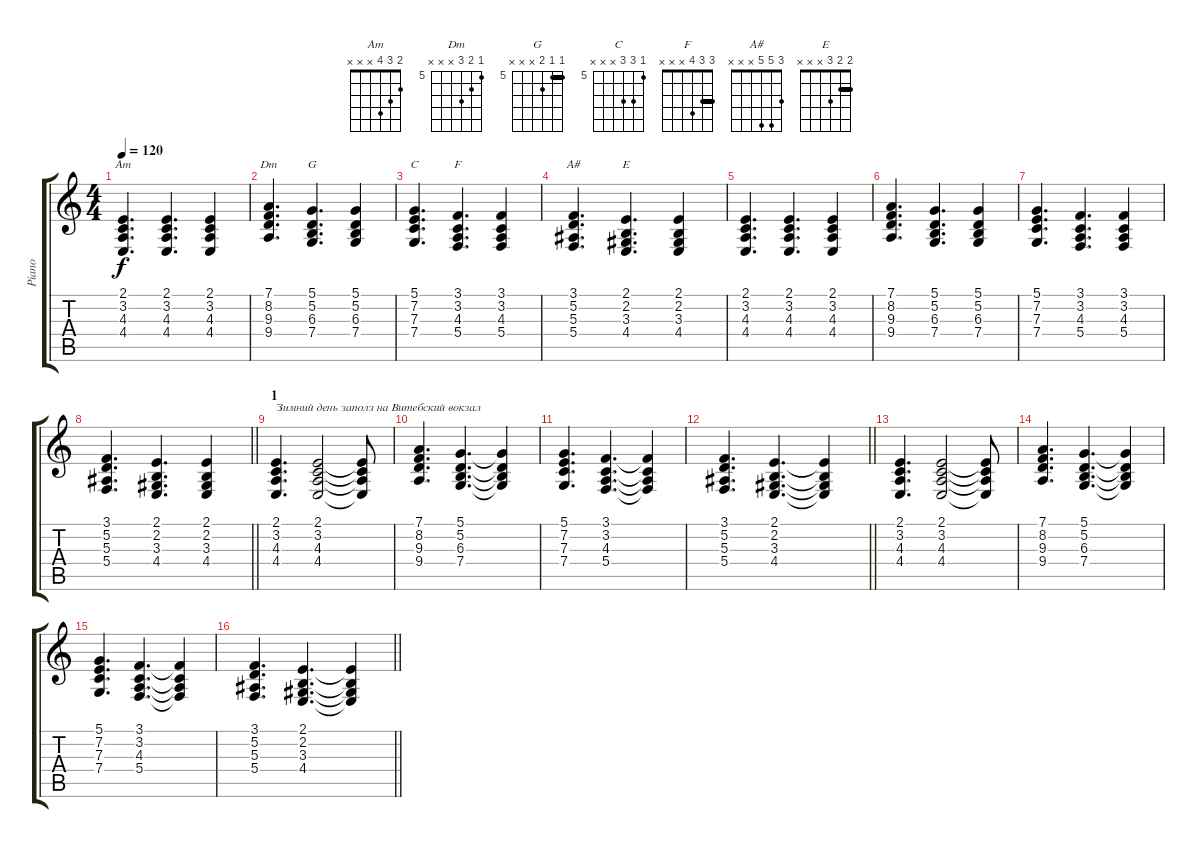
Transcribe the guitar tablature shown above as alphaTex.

\track ("Piano" "Piano") {instrument acousticgrandpiano}
\staff {score tabs}
\tuning (D4 A3 F3 C3 G2 D2) {hide}
\chord ("Am" 2 3 4 x x x)
\chord ("Dm" 5 6 7 x x x) {firstfret 5}
\chord ("G" 5 5 6 x x x) {firstfret 5 barre 5}
\chord ("C" 5 7 7 x x x) {firstfret 5}
\chord ("F" 3 3 4 x x x) {barre 3}
\chord ("A#" 3 5 5 x x x)
\chord ("E" 2 2 3 x x x) {barre 2}
\ts (4 4)
\tempo 120
\clef g2
\ks c
(2.1 3.2 4.3 4.4).4{d ch "Am" dy f} (2.1 3.2 4.3 4.4).4{d} (2.1 3.2 4.3 4.4).4 |
(7.1 8.2 9.3 9.4).4{d ch "Dm"} (5.1 5.2 6.3 7.4).4{d ch "G"} (5.1 5.2 6.3 7.4).4 |
(5.1 7.2 7.3 7.4).4{d ch "C"} (3.1 3.2 4.3 5.4).4{d ch "F"} (3.1 3.2 4.3 5.4).4 |
(3.1 5.2 5.3 5.4).4{d ch "A#"} (2.1 2.2 3.3 4.4).4{d ch "E"} (2.1 2.2 3.3 4.4).4 |
(2.1 3.2 4.3 4.4).4{d} (2.1 3.2 4.3 4.4).4{d} (2.1 3.2 4.3 4.4).4 |
(7.1 8.2 9.3 9.4).4{d} (5.1 5.2 6.3 7.4).4{d} (5.1 5.2 6.3 7.4).4 |
(5.1 7.2 7.3 7.4).4{d} (3.1 3.2 4.3 5.4).4{d} (3.1 3.2 4.3 5.4).4 |
\barLineRight lightlight
(3.1 5.2 5.3 5.4).4{d} (2.1 2.2 3.3 4.4).4{d} (2.1 2.2 3.3 4.4).4 |
\section ("" "1")
(2.1 3.2 4.3 4.4).4{d txt "Зимний день заполз на Витебский вокзал"} (2.1 3.2 4.3 4.4).2 (2.1{t} 3.2{t} 4.3{t} 4.4{t}).8 |
(7.1 8.2 9.3 9.4).4{d} (5.1 5.2 6.3 7.4).4{d} (5.1{t} 5.2{t} 6.3{t} 7.4{t}).4 |
(5.1 7.2 7.3 7.4).4{d} (3.1 3.2 4.3 5.4).4{d} (3.1{t} 3.2{t} 4.3{t} 5.4{t}).4 |
\barLineRight lightlight
(3.1 5.2 5.3 5.4).4{d} (2.1 2.2 3.3 4.4).4{d} (2.1{t} 2.2{t} 3.3{t} 4.4{t}).4 |
(2.1 3.2 4.3 4.4).4{d} (2.1 3.2 4.3 4.4).2 (2.1{t} 3.2{t} 4.3{t} 4.4{t}).8 |
(7.1 8.2 9.3 9.4).4{d} (5.1 5.2 6.3 7.4).4{d} (5.1{t} 5.2{t} 6.3{t} 7.4{t}).4 |
(5.1 7.2 7.3 7.4).4{d} (3.1 3.2 4.3 5.4).4{d} (3.1{t} 3.2{t} 4.3{t} 5.4{t}).4 |
\barLineRight lightlight
(3.1 5.2 5.3 5.4).4{d} (2.1 2.2 3.3 4.4).4{d} (2.1{t} 2.2{t} 3.3{t} 4.4{t}).4
